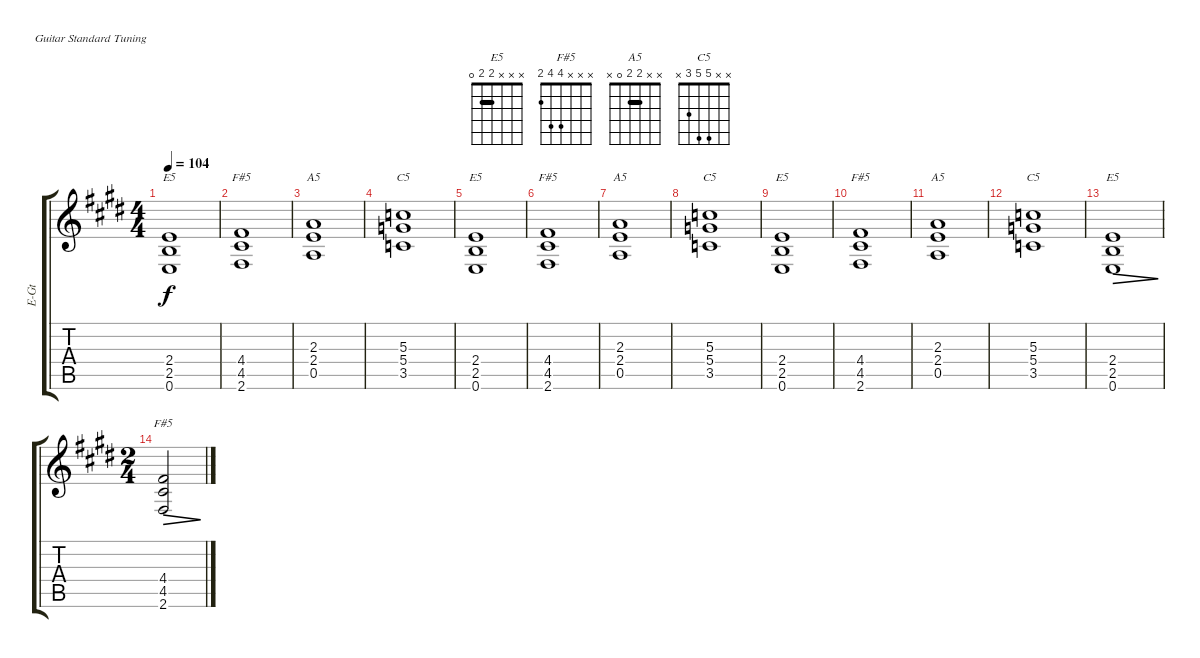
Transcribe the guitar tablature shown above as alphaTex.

\defaultSystemsLayout 4
\bracketExtendMode groupsimilarinstruments
\otherSystemsTrackNameOrientation horizontal
\track ("Rhythm Guitar I" "E-Gt") {multiBarRest instrument distortionguitar}
\staff {score tabs}
\tuning (E4 B3 G3 D3 A2 E2)
\chord ("E5" x x x 2 2 0) {showfingering false barre 2}
\chord ("F#5" x x x 4 4 2) {showfingering false}
\chord ("A5" x x 2 2 0 x) {showfingering false barre 2}
\chord ("C5" x x 5 5 3 x) {showfingering false}
\ts (4 4)
\tempo 104
\clef g2
\ks c#minor
(0.6{acc forcenatural} 2.5{acc forcenatural} 2.4{acc forcenatural}).1{ch "E5" dy f} |
(4.4{acc #} 4.5{acc #} 2.6{acc #}).1{ch "F#5"} |
(0.5{acc forcenatural} 2.4{acc forcenatural} 2.3{acc forcenatural}).1{ch "A5"} |
(5.3{acc forcenatural} 5.4{acc forcenatural} 3.5{acc forcenatural}).1{ch "C5"} |
(0.6{acc forcenatural} 2.5{acc forcenatural} 2.4{acc forcenatural}).1{ch "E5"} |
(4.4{acc #} 4.5{acc #} 2.6{acc #}).1{ch "F#5"} |
(0.5{acc forcenatural} 2.4{acc forcenatural} 2.3{acc forcenatural}).1{ch "A5"} |
(5.3{acc forcenatural} 5.4{acc forcenatural} 3.5{acc forcenatural}).1{ch "C5"} |
(0.6{acc forcenatural} 2.5{acc forcenatural} 2.4{acc forcenatural}).1{ch "E5"} |
(4.4{acc #} 4.5{acc #} 2.6{acc #}).1{ch "F#5"} |
(0.5{acc forcenatural} 2.4{acc forcenatural} 2.3{acc forcenatural}).1{ch "A5"} |
(5.3{acc forcenatural} 5.4{acc forcenatural} 3.5{acc forcenatural}).1{ch "C5"} |
(0.6{acc forcenatural} 2.5{acc forcenatural} 2.4{acc forcenatural}).1{ch "E5" dec} |
\ts (2 4)
(4.4{acc #} 4.5{acc #} 2.6{acc #}).2{ch "F#5" dec}
